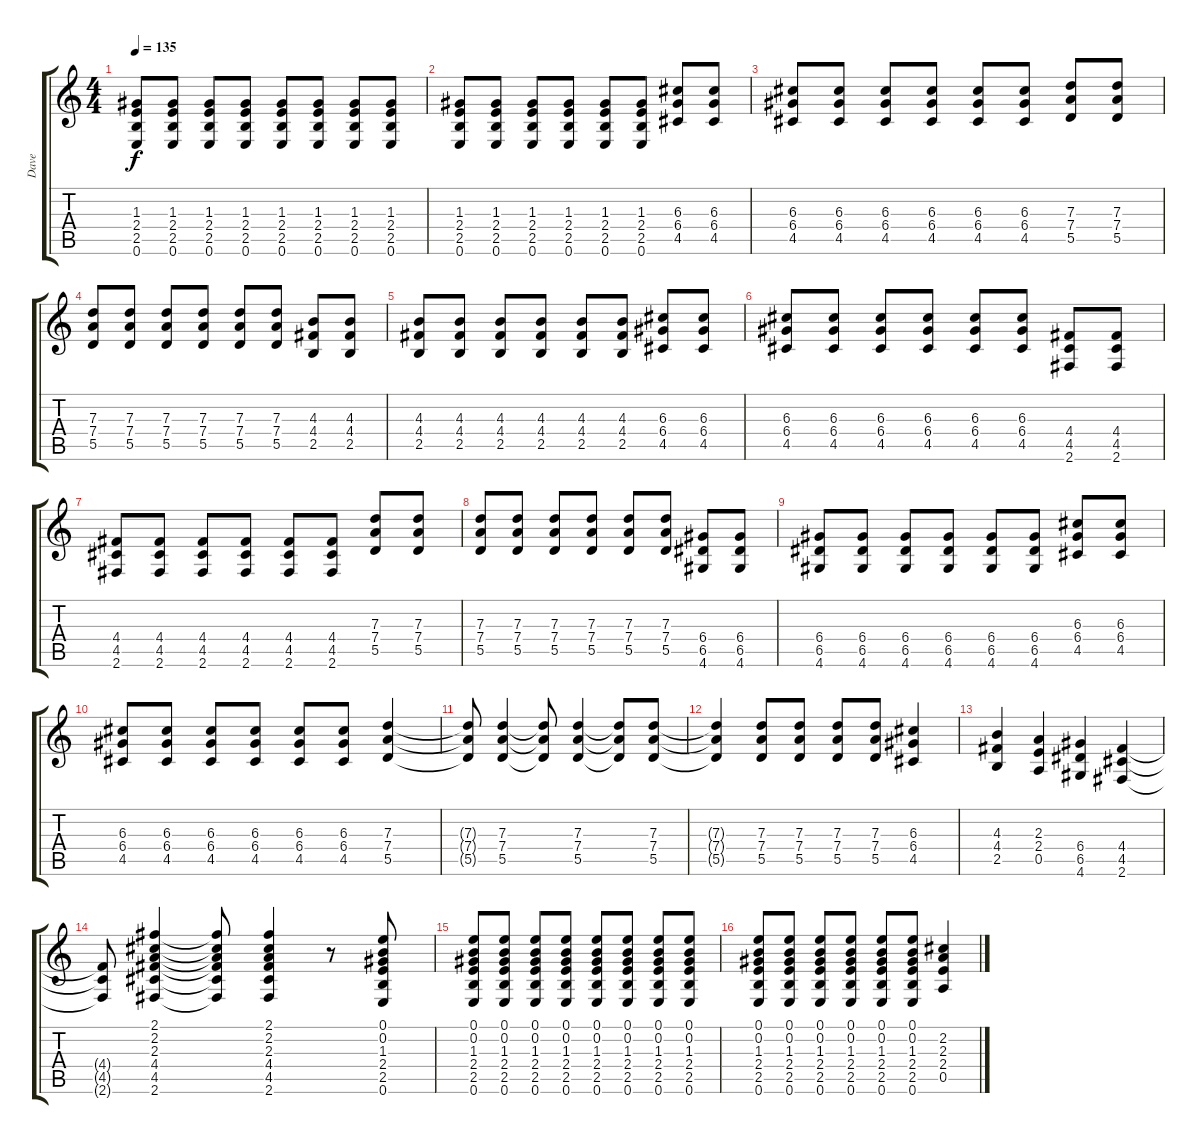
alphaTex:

\track ("Dave" "Dave") {instrument electricguitarclean}
\staff {score tabs}
\tuning (E4 B3 G3 D3 A2 E2) {hide}
\ts (4 4)
\tempo 135
\clef g2
\ks c
(1.3 2.4 2.5 0.6).8{dy f} (1.3 2.4 2.5 0.6).8 (1.3 2.4 2.5 0.6).8 (1.3 2.4 2.5 0.6).8 (1.3 2.4 2.5 0.6).8 (1.3 2.4 2.5 0.6).8 (1.3 2.4 2.5 0.6).8 (1.3 2.4 2.5 0.6).8 |
(1.3 2.4 2.5 0.6).8 (1.3 2.4 2.5 0.6).8 (1.3 2.4 2.5 0.6).8 (1.3 2.4 2.5 0.6).8 (1.3 2.4 2.5 0.6).8 (1.3 2.4 2.5 0.6).8 (6.3 6.4 4.5).8 (6.3 6.4 4.5).8 |
(6.3 6.4 4.5).8 (6.3 6.4 4.5).8 (6.3 6.4 4.5).8 (6.3 6.4 4.5).8 (6.3 6.4 4.5).8 (6.3 6.4 4.5).8 (7.3 7.4 5.5).8 (7.3 7.4 5.5).8 |
(7.3 7.4 5.5).8 (7.3 7.4 5.5).8 (7.3 7.4 5.5).8 (7.3 7.4 5.5).8 (7.3 7.4 5.5).8 (7.3 7.4 5.5).8 (4.3 4.4 2.5).8 (4.3 4.4 2.5).8 |
(4.3 4.4 2.5).8 (4.3 4.4 2.5).8 (4.3 4.4 2.5).8 (4.3 4.4 2.5).8 (4.3 4.4 2.5).8 (4.3 4.4 2.5).8 (6.3 6.4 4.5).8 (6.3 6.4 4.5).8 |
(6.3 6.4 4.5).8 (6.3 6.4 4.5).8 (6.3 6.4 4.5).8 (6.3 6.4 4.5).8 (6.3 6.4 4.5).8 (6.3 6.4 4.5).8 (4.4 4.5 2.6).8 (4.4 4.5 2.6).8 |
(4.4 4.5 2.6).8 (4.4 4.5 2.6).8 (4.4 4.5 2.6).8 (4.4 4.5 2.6).8 (4.4 4.5 2.6).8 (4.4 4.5 2.6).8 (7.3 7.4 5.5).8 (7.3 7.4 5.5).8 |
(7.3 7.4 5.5).8 (7.3 7.4 5.5).8 (7.3 7.4 5.5).8 (7.3 7.4 5.5).8 (7.3 7.4 5.5).8 (7.3 7.4 5.5).8 (6.4 6.5 4.6).8 (6.4 6.5 4.6).8 |
(6.4 6.5 4.6).8 (6.4 6.5 4.6).8 (6.4 6.5 4.6).8 (6.4 6.5 4.6).8 (6.4 6.5 4.6).8 (6.4 6.5 4.6).8 (6.3 6.4 4.5).8 (6.3 6.4 4.5).8 |
(6.3 6.4 4.5).8 (6.3 6.4 4.5).8 (6.3 6.4 4.5).8 (6.3 6.4 4.5).8 (6.3 6.4 4.5).8 (6.3 6.4 4.5).8 (7.3 7.4 5.5).4 |
(7.3{t} 7.4{t} 5.5{t}).8 (7.3 7.4 5.5).4 (7.3{t} 7.4{t} 5.5{t}).8 (7.3 7.4 5.5).4 (7.3{t} 7.4{t} 5.5{t}).8 (7.3 7.4 5.5).8 |
(7.3{t} 7.4{t} 5.5{t}).4 (7.3 7.4 5.5).8 (7.3 7.4 5.5).8 (7.3 7.4 5.5).8 (7.3 7.4 5.5).8 (6.3 6.4 4.5).4 |
(4.3 4.4 2.5).4 (2.3 2.4 0.5).4 (6.4 6.5 4.6).4 (4.4 4.5 2.6).4 |
(4.4{t} 4.5{t} 2.6{t}).8 (2.1 2.2 2.3 4.4 4.5 2.6).4 (2.1{t} 2.2{t} 2.3{t} 4.4{t} 4.5{t} 2.6{t}).8 (2.1 2.2 2.3 4.4 4.5 2.6).4 r.8 (0.1 0.2 1.3 2.4 2.5 0.6).8 |
(0.1 0.2 1.3 2.4 2.5 0.6).8 (0.1 0.2 1.3 2.4 2.5 0.6).8 (0.1 0.2 1.3 2.4 2.5 0.6).8 (0.1 0.2 1.3 2.4 2.5 0.6).8 (0.1 0.2 1.3 2.4 2.5 0.6).8 (0.1 0.2 1.3 2.4 2.5 0.6).8 (0.1 0.2 1.3 2.4 2.5 0.6).8 (0.1 0.2 1.3 2.4 2.5 0.6).8 |
(0.1 0.2 1.3 2.4 2.5 0.6).8 (0.1 0.2 1.3 2.4 2.5 0.6).8 (0.1 0.2 1.3 2.4 2.5 0.6).8 (0.1 0.2 1.3 2.4 2.5 0.6).8 (0.1 0.2 1.3 2.4 2.5 0.6).8 (0.1 0.2 1.3 2.4 2.5 0.6).8 (2.2 2.3 2.4 0.5).4
